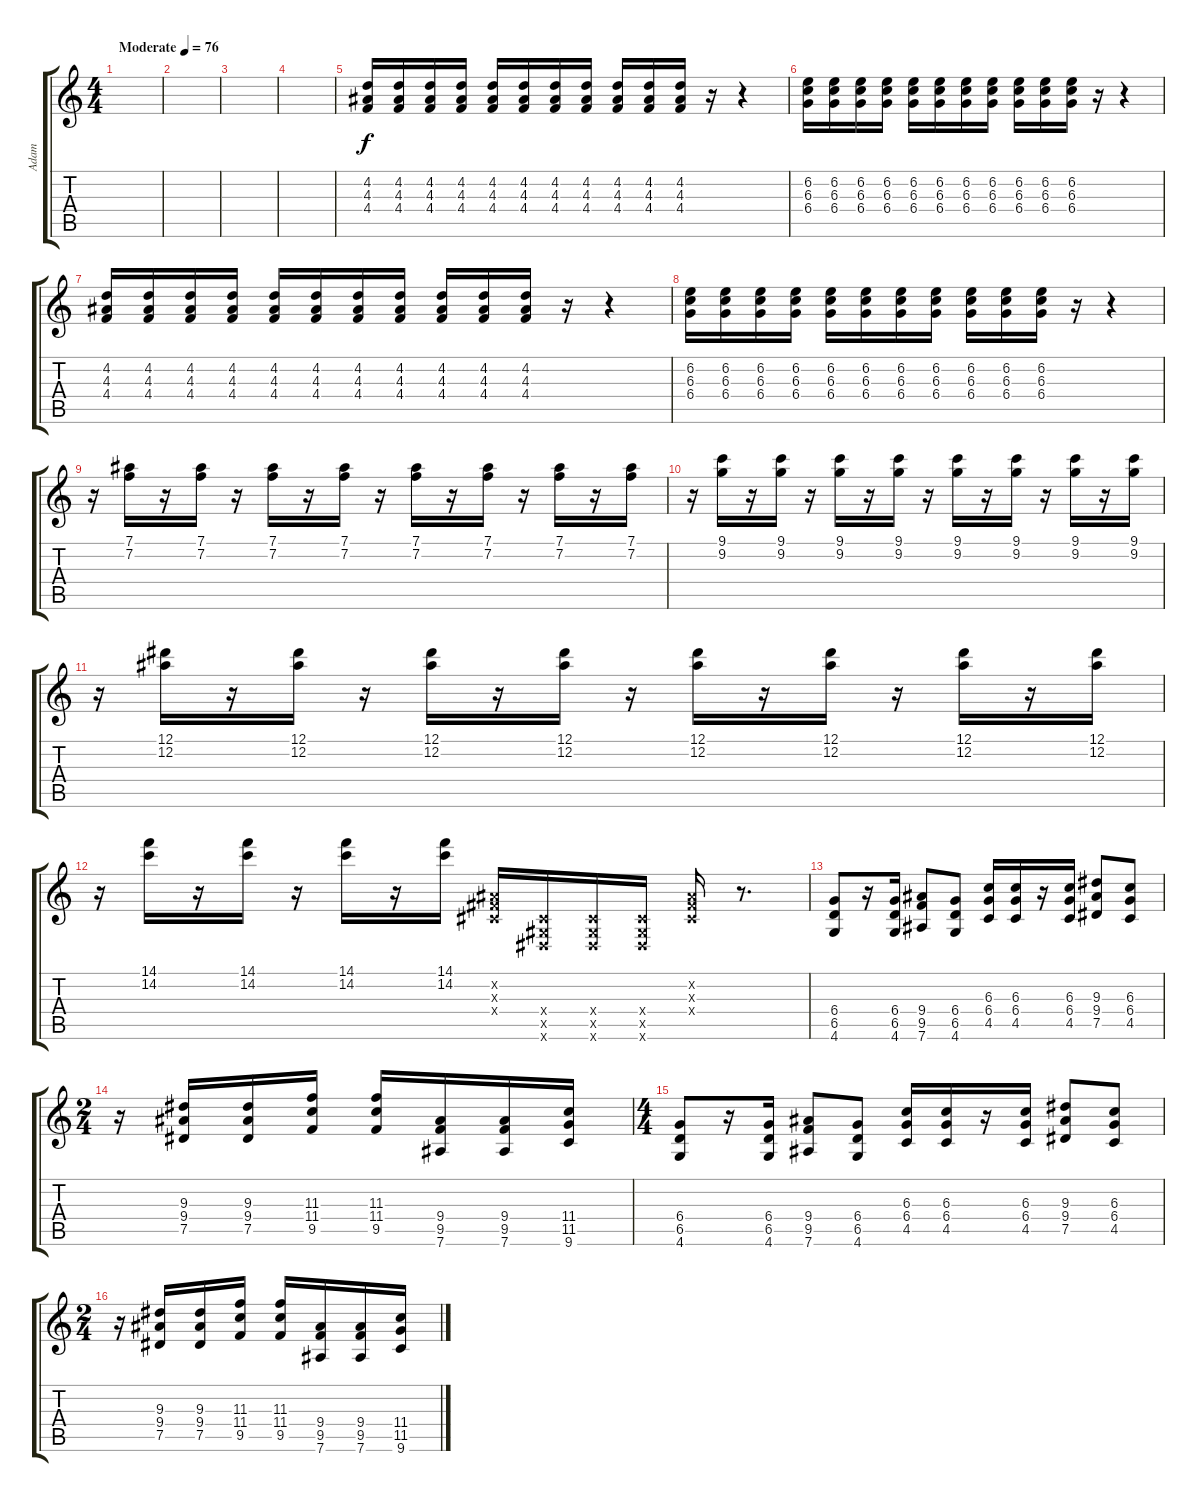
\track ("Adam" "Adam") {instrument distortionguitar}
\staff {score tabs}
\tuning (Eb4 Bb3 Gb3 Db3 Ab2 Eb2) {hide}
\ts (4 4)
\tempo (76 "Moderate")
\clef g2
\ks c
|
|
|
|
(4.2 4.3 4.4).16 (4.2 4.3 4.4).16 (4.2 4.3 4.4).16 (4.2 4.3 4.4).16 (4.2 4.3 4.4).16 (4.2 4.3 4.4).16 (4.2 4.3 4.4).16 (4.2 4.3 4.4).16 (4.2 4.3 4.4).16 (4.2 4.3 4.4).16 (4.2 4.3 4.4).16 r.16 r.4 |
(6.2 6.3 6.4).16 (6.2 6.3 6.4).16 (6.2 6.3 6.4).16 (6.2 6.3 6.4).16 (6.2 6.3 6.4).16 (6.2 6.3 6.4).16 (6.2 6.3 6.4).16 (6.2 6.3 6.4).16 (6.2 6.3 6.4).16 (6.2 6.3 6.4).16 (6.2 6.3 6.4).16 r.16 r.4 |
(4.2 4.3 4.4).16 (4.2 4.3 4.4).16 (4.2 4.3 4.4).16 (4.2 4.3 4.4).16 (4.2 4.3 4.4).16 (4.2 4.3 4.4).16 (4.2 4.3 4.4).16 (4.2 4.3 4.4).16 (4.2 4.3 4.4).16 (4.2 4.3 4.4).16 (4.2 4.3 4.4).16 r.16 r.4 |
(6.2 6.3 6.4).16 (6.2 6.3 6.4).16 (6.2 6.3 6.4).16 (6.2 6.3 6.4).16 (6.2 6.3 6.4).16 (6.2 6.3 6.4).16 (6.2 6.3 6.4).16 (6.2 6.3 6.4).16 (6.2 6.3 6.4).16 (6.2 6.3 6.4).16 (6.2 6.3 6.4).16 r.16 r.4 |
r.16 (7.1 7.2).16 r.16 (7.1 7.2).16 r.16 (7.1 7.2).16 r.16 (7.1 7.2).16 r.16 (7.1 7.2).16 r.16 (7.1 7.2).16 r.16 (7.1 7.2).16 r.16 (7.1 7.2).16 |
r.16 (9.1 9.2).16 r.16 (9.1 9.2).16 r.16 (9.1 9.2).16 r.16 (9.1 9.2).16 r.16 (9.1 9.2).16 r.16 (9.1 9.2).16 r.16 (9.1 9.2).16 r.16 (9.1 9.2).16 |
r.16 (12.1 12.2).16 r.16 (12.1 12.2).16 r.16 (12.1 12.2).16 r.16 (12.1 12.2).16 r.16 (12.1 12.2).16 r.16 (12.1 12.2).16 r.16 (12.1 12.2).16 r.16 (12.1 12.2).16 |
r.16 (14.1 14.2).16 r.16 (14.1 14.2).16 r.16 (14.1 14.2).16 r.16 (14.1 14.2).16 (0.2{x} 0.3{x} 0.4{x}).16 (0.4{x} 0.5{x} 0.6{x}).16 (0.4{x} 0.5{x} 0.6{x}).16 (0.4{x} 0.5{x} 0.6{x}).16 (0.2{x} 0.3{x} 0.4{x}).16 r.8{d} |
(6.4 6.5 4.6).8 r.16 (6.4 6.5 4.6).16 (9.4 9.5 7.6).8 (6.4 6.5 4.6).8 (6.3 6.4 4.5).16 (6.3 6.4 4.5).16 r.16 (6.3 6.4 4.5).16 (9.3 9.4 7.5).8 (6.3 6.4 4.5).8 |
\ts (2 4)
r.16 (9.3 9.4 7.5).16 (9.3 9.4 7.5).16 (11.3 11.4 9.5).16 (11.3 11.4 9.5).16 (9.4 9.5 7.6).16 (9.4 9.5 7.6).16 (11.4 11.5 9.6).16 |
\ts (4 4)
(6.4 6.5 4.6).8 r.16 (6.4 6.5 4.6).16 (9.4 9.5 7.6).8 (6.4 6.5 4.6).8 (6.3 6.4 4.5).16 (6.3 6.4 4.5).16 r.16 (6.3 6.4 4.5).16 (9.3 9.4 7.5).8 (6.3 6.4 4.5).8 |
\ts (2 4)
r.16 (9.3 9.4 7.5).16 (9.3 9.4 7.5).16 (11.3 11.4 9.5).16 (11.3 11.4 9.5).16 (9.4 9.5 7.6).16 (9.4 9.5 7.6).16 (11.4 11.5 9.6).16
